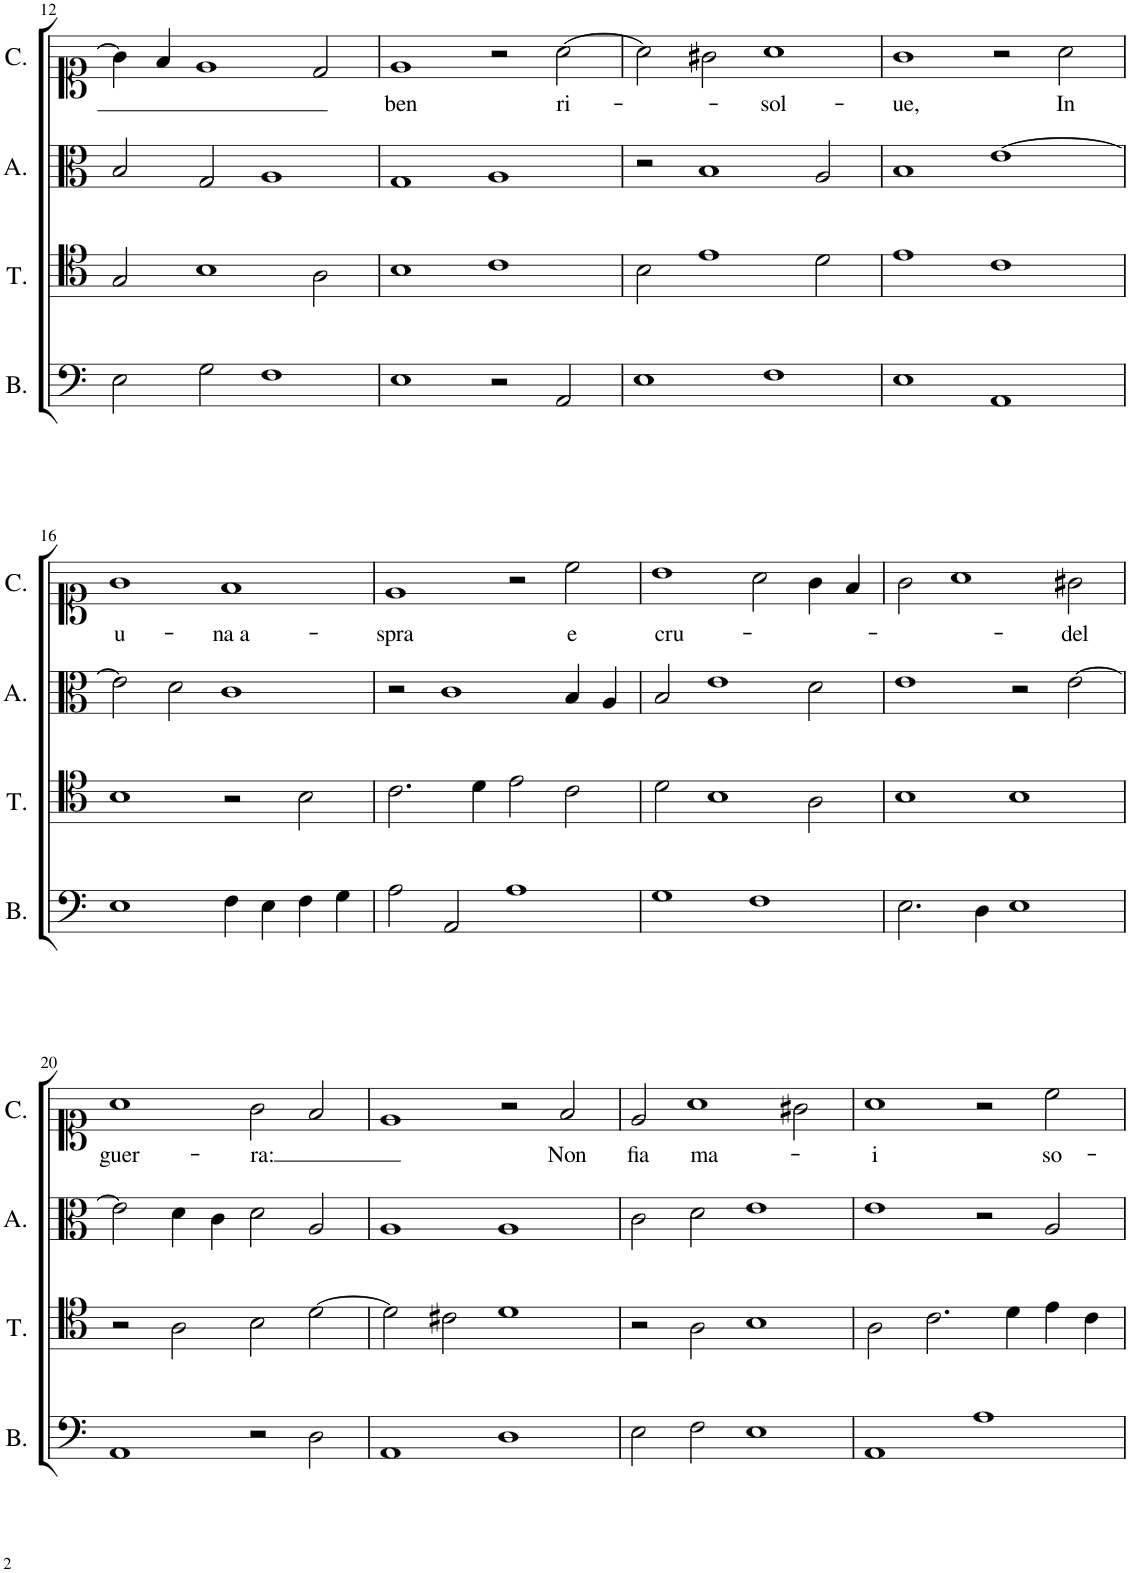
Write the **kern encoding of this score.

**kern	**kern	**kern	**kern	**text
*part4	*part3	*part2	*part1	*part1
*staff4	*staff3	*staff2	*staff1	*staff1
*I"Bassus	*I"Tenor	*I"Altus	*I"Cantus	*
*I'B.	*I'T.	*I'A.	*I'C.	*
!!LO:PB:g=z
*clefF4	*clefC4	*clefC3	*clefC1	*
*k[]	*k[]	*k[]	*k[]	*
*M8/4	*M8/4	*M8/4	*M8/4	*
=12	=12	=12	=12	=12
2E\	2G/	2B/	4g\]	.
.	.	.	4f/	.
2G\	1B	2G/	1e	.
1F	.	1A	.	.
.	2A\	.	2d/	.
=13	=13	=13	=13	=13
!	!	!	!	!LO:LY:b
1E	1B	1G	1e	ben
2r	1c	1A	2r	.
!	!	!	!	!LO:LY:b
2AA/	.	.	[2a\	ri-
=14	=14	=14	=14	=14
1E	2B\	2r	2a\]	.
.	1e	1B	2g#X\	.
!	!	!	!	!LO:LY:b
1F	.	.	1a	-sol-
.	2d\	2A/	.	.
=15	=15	=15	=15	=15
!	!	!	!	!LO:LY:b
1E	1e	1B	1g	-ue,
1AA	1c	[1e	2r	.
!	!	!	!	!LO:LY:b
.	.	.	2a\	In
!!LO:LB:g=z
=16	=16	=16	=16	=16
!	!	!	!	!LO:LY:b
1E	1B	2e\]	1g	u-
.	.	2d\	.	.
!	!	!	!	!LO:LY:b
4F\	2r	1c	1f	-na a-
4E\	.	.	.	.
4F\	2B\	.	.	.
4G\	.	.	.	.
=17	=17	=17	=17	=17
!	!	!	!	!LO:LY:b
2A\	2.c\	2r	1e	-spra
2AA/	.	1c	.	.
.	4d\	.	.	.
1A	2e\	.	2r	.
!	!	!	!	!LO:LY:b
.	2c\	4B/	2cc\	e
.	.	4A/	.	.
=18	=18	=18	=18	=18
!	!	!	!	!LO:LY:b
1G	2d\	2B/	1b	cru-
.	1B	1e	.	.
1F	.	.	2a\	.
.	2A\	2d\	4g\	.
.	.	.	4f/	.
=19	=19	=19	=19	=19
2.E\	1B	1e	2g\	.
.	.	.	1a	.
4D\	.	.	.	.
1E	1B	2r	.	.
!	!	!	!	!LO:LY:b
.	.	[2e\	2g#X\	-del
!!LO:LB:g=z
=20	=20	=20	=20	=20
!	!	!	!	!LO:LY:b
1AA	2r	2e\]	1a	guer-
.	2A\	4d\	.	.
.	.	4c\	.	.
!	!	!	!	!LO:LY:b
2r	2B\	2d\	2g\	-ra:
2D\	[2d\	2A/	2f/	.
=21	=21	=21	=21	=21
1AA	2d\]	1A	1e	.
.	2c#X\	.	.	.
1D	1d	1A	2r	.
!	!	!	!	!LO:LY:b
.	.	.	2f/	Non
=22	=22	=22	=22	=22
!	!	!	!	!LO:LY:b
2E\	2r	2c\	2e/	fia
!	!	!	!	!LO:LY:b
2F\	2A\	2d\	1a	ma-
1E	1B	1e	.	.
.	.	.	2g#X\	.
=23	=23	=23	=23	=23
!	!	!	!	!LO:LY:b
1AA	2A\	1e	1a	-i
.	2.c\	.	.	.
1A	.	2r	2r	.
.	4d\	.	.	.
!	!	!	!	!LO:LY:b
.	4e\	2A/	2cc\	so-
.	4c\	.	.	.
=	=	=	=	=
*-	*-	*-	*-	*-
